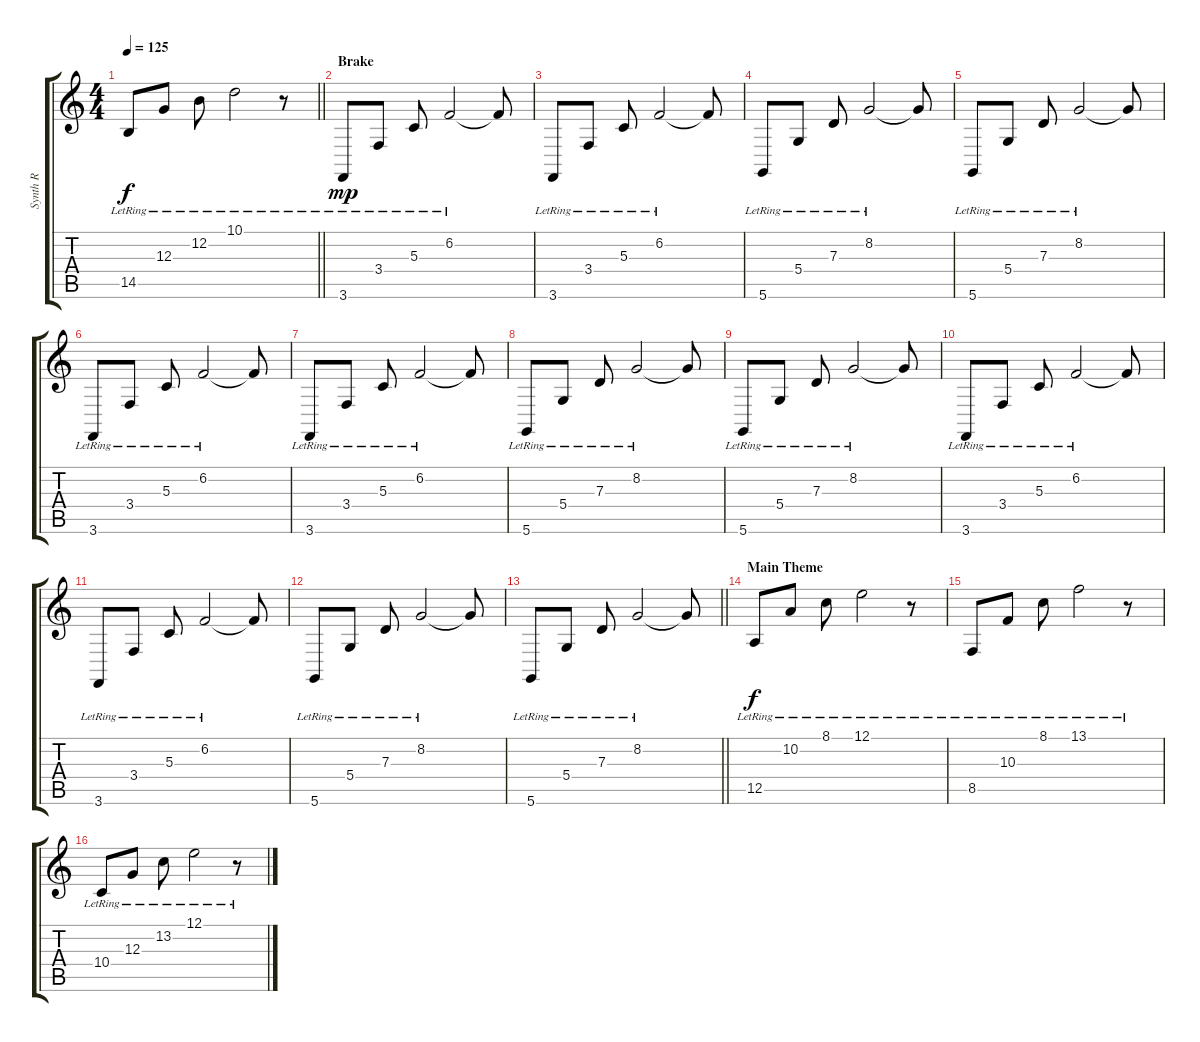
\track ("Synth R" "Synth R") {instrument brightacousticpiano}
\staff {score tabs}
\tuning (E4 B3 G3 D3 A2 D2) {hide}
\ts (4 4)
\tempo 125
\clef g2
\barLineRight lightlight
\ks c
14.5{lr}.8{dy f} 12.3{lr}.8 12.2{lr}.8 10.1{lr}.2 r.8 |
\section ("" "Brake")
3.6{lr}.8{dy mp instrument acousticguitarsteel} 3.4{lr}.8 5.3{lr}.8 6.2{lr}.2 6.2{t}.8 |
3.6{lr}.8 3.4{lr}.8 5.3{lr}.8 6.2{lr}.2 6.2{t}.8 |
5.6{lr}.8 5.4{lr}.8 7.3{lr}.8 8.2{lr}.2 8.2{t}.8 |
5.6{lr}.8 5.4{lr}.8 7.3{lr}.8 8.2{lr}.2 8.2{t}.8 |
3.6{lr}.8 3.4{lr}.8 5.3{lr}.8 6.2{lr}.2 6.2{t}.8 |
3.6{lr}.8 3.4{lr}.8 5.3{lr}.8 6.2{lr}.2 6.2{t}.8 |
5.6{lr}.8 5.4{lr}.8 7.3{lr}.8 8.2{lr}.2 8.2{t}.8 |
5.6{lr}.8 5.4{lr}.8 7.3{lr}.8 8.2{lr}.2 8.2{t}.8 |
3.6{lr}.8 3.4{lr}.8 5.3{lr}.8 6.2{lr}.2 6.2{t}.8 |
3.6{lr}.8 3.4{lr}.8 5.3{lr}.8 6.2{lr}.2 6.2{t}.8 |
5.6{lr}.8 5.4{lr}.8 7.3{lr}.8 8.2{lr}.2 8.2{t}.8 |
\barLineRight lightlight
5.6{lr}.8 5.4{lr}.8 7.3{lr}.8 8.2{lr}.2 8.2{t}.8 |
\section ("" "Main Theme")
12.5{lr}.8{dy f instrument acousticgrandpiano} 10.2{lr}.8 8.1{lr}.8 12.1{lr}.2 r.8 |
8.5{lr}.8 10.3{lr}.8 8.1{lr}.8 13.1{lr}.2 r.8 |
10.4{lr}.8 12.3{lr}.8 13.2{lr}.8 12.1{lr}.2 r.8
